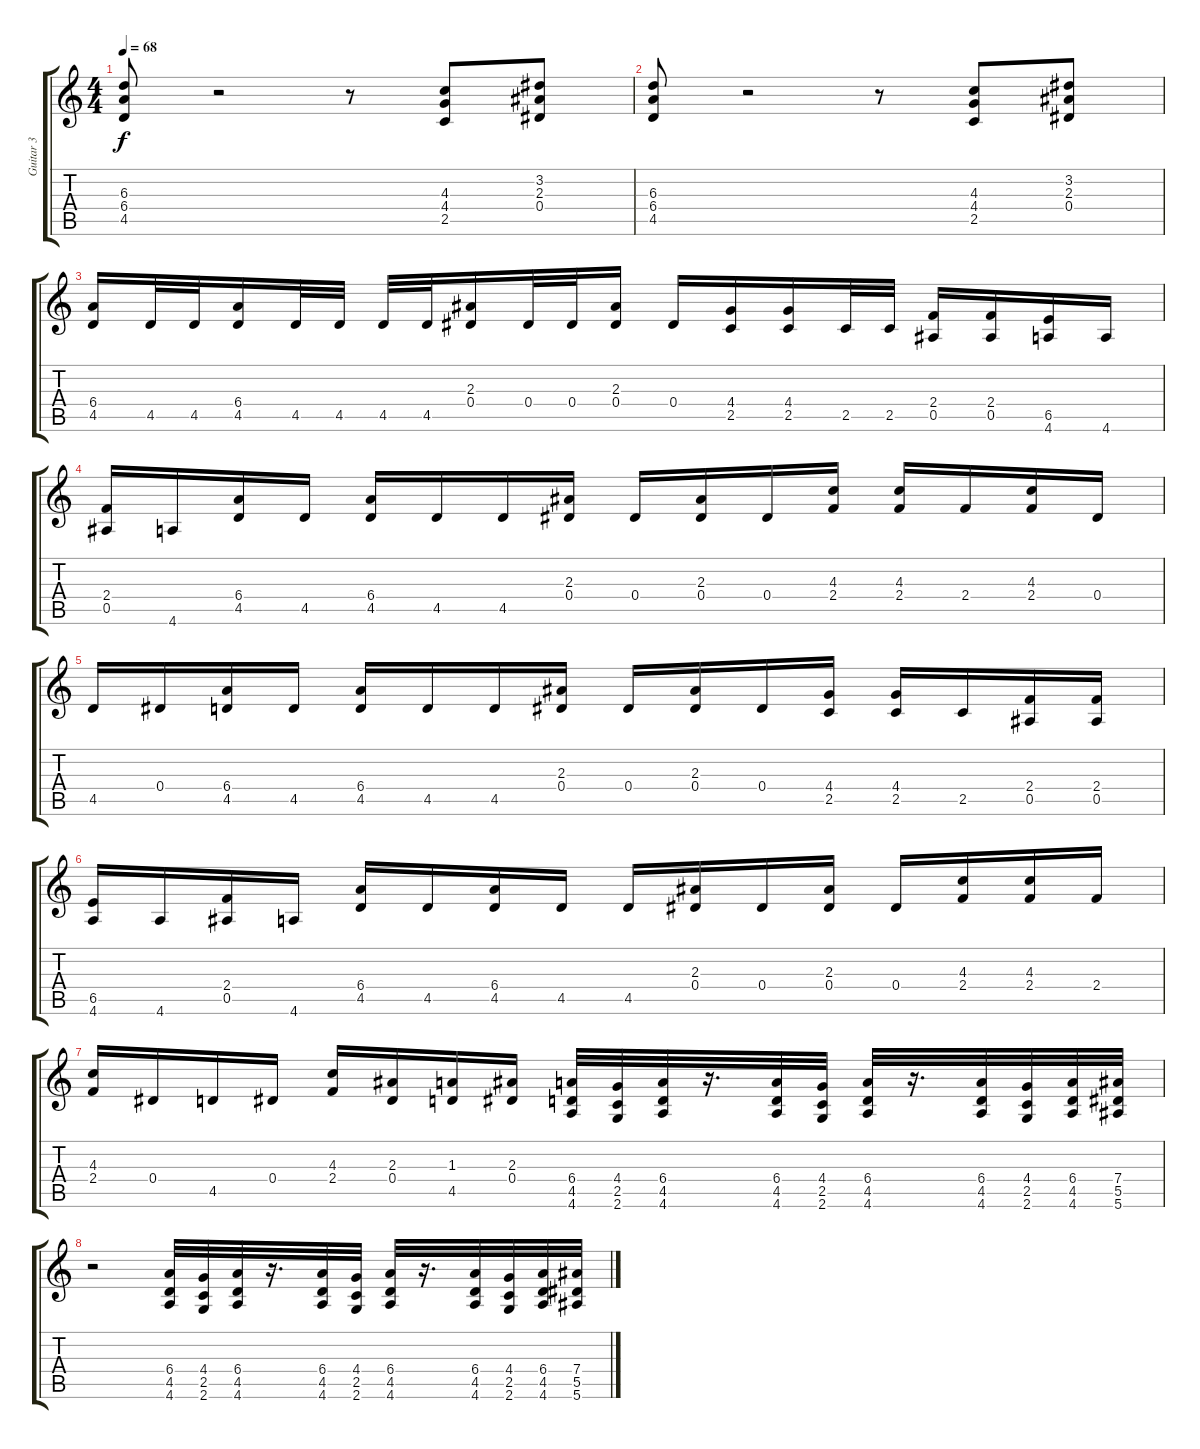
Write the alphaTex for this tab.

\track ("Guitar 3" "Guitar 3") {instrument distortionguitar}
\staff {score tabs}
\tuning (F4 C4 Ab3 Eb3 Bb2 F2) {hide}
\ts (4 4)
\tempo 68
\clef g2
\ks c
(6.3 6.4 4.5).8{dy f} r.2 r.8 (4.3 4.4 2.5).8 (3.2 2.3 0.4).8 |
(6.3 6.4 4.5).8 r.2 r.8 (4.3 4.4 2.5).8 (3.2 2.3 0.4).8 |
\section ("" "")
(6.4 4.5).16 4.5.32 4.5.32 (6.4 4.5).16 4.5.32 4.5.32 4.5.32 4.5.32 (2.3 0.4).16 0.4.32 0.4.32 (2.3 0.4).16 0.4.16 (4.4 2.5).16 (4.4 2.5).16 2.5.32 2.5.32 (2.4 0.5).16 (2.4 0.5).16 (6.5 4.6).16 4.6.16 |
(2.4 0.5).16 4.6.16 (6.4 4.5).16 4.5.16 (6.4 4.5).16 4.5.16 4.5.16 (2.3 0.4).16 0.4.16 (2.3 0.4).16 0.4.16 (4.3 2.4).16 (4.3 2.4).16 2.4.16 (4.3 2.4).16 0.4.16 |
4.5.16 0.4.16 (6.4 4.5).16 4.5.16 (6.4 4.5).16 4.5.16 4.5.16 (2.3 0.4).16 0.4.16 (2.3 0.4).16 0.4.16 (4.4 2.5).16 (4.4 2.5).16 2.5.16 (2.4 0.5).16 (2.4 0.5).16 |
(6.5 4.6).16 4.6.16 (2.4 0.5).16 4.6.16 (6.4 4.5).16 4.5.16 (6.4 4.5).16 4.5.16 4.5.16 (2.3 0.4).16 0.4.16 (2.3 0.4).16 0.4.16 (4.3 2.4).16 (4.3 2.4).16 2.4.16 |
(4.3 2.4).16 0.4.16 4.5.16 0.4.16 (4.3 2.4).16 (2.3 0.4).16 (1.3 4.5).16 (2.3 0.4).16 (6.4 4.5 4.6).32 (4.4 2.5 2.6).32 (6.4 4.5 4.6).32 r.16{d} (6.4 4.5 4.6).32 (4.4 2.5 2.6).32 (6.4 4.5 4.6).32 r.16{d} (6.4 4.5 4.6).32 (4.4 2.5 2.6).32 (6.4 4.5 4.6).32 (7.4 5.5 5.6).32 |
r.2 (6.4 4.5 4.6).32 (4.4 2.5 2.6).32 (6.4 4.5 4.6).32 r.16{d} (6.4 4.5 4.6).32 (4.4 2.5 2.6).32 (6.4 4.5 4.6).32 r.16{d} (6.4 4.5 4.6).32 (4.4 2.5 2.6).32 (6.4 4.5 4.6).32 (7.4 5.5 5.6).32
